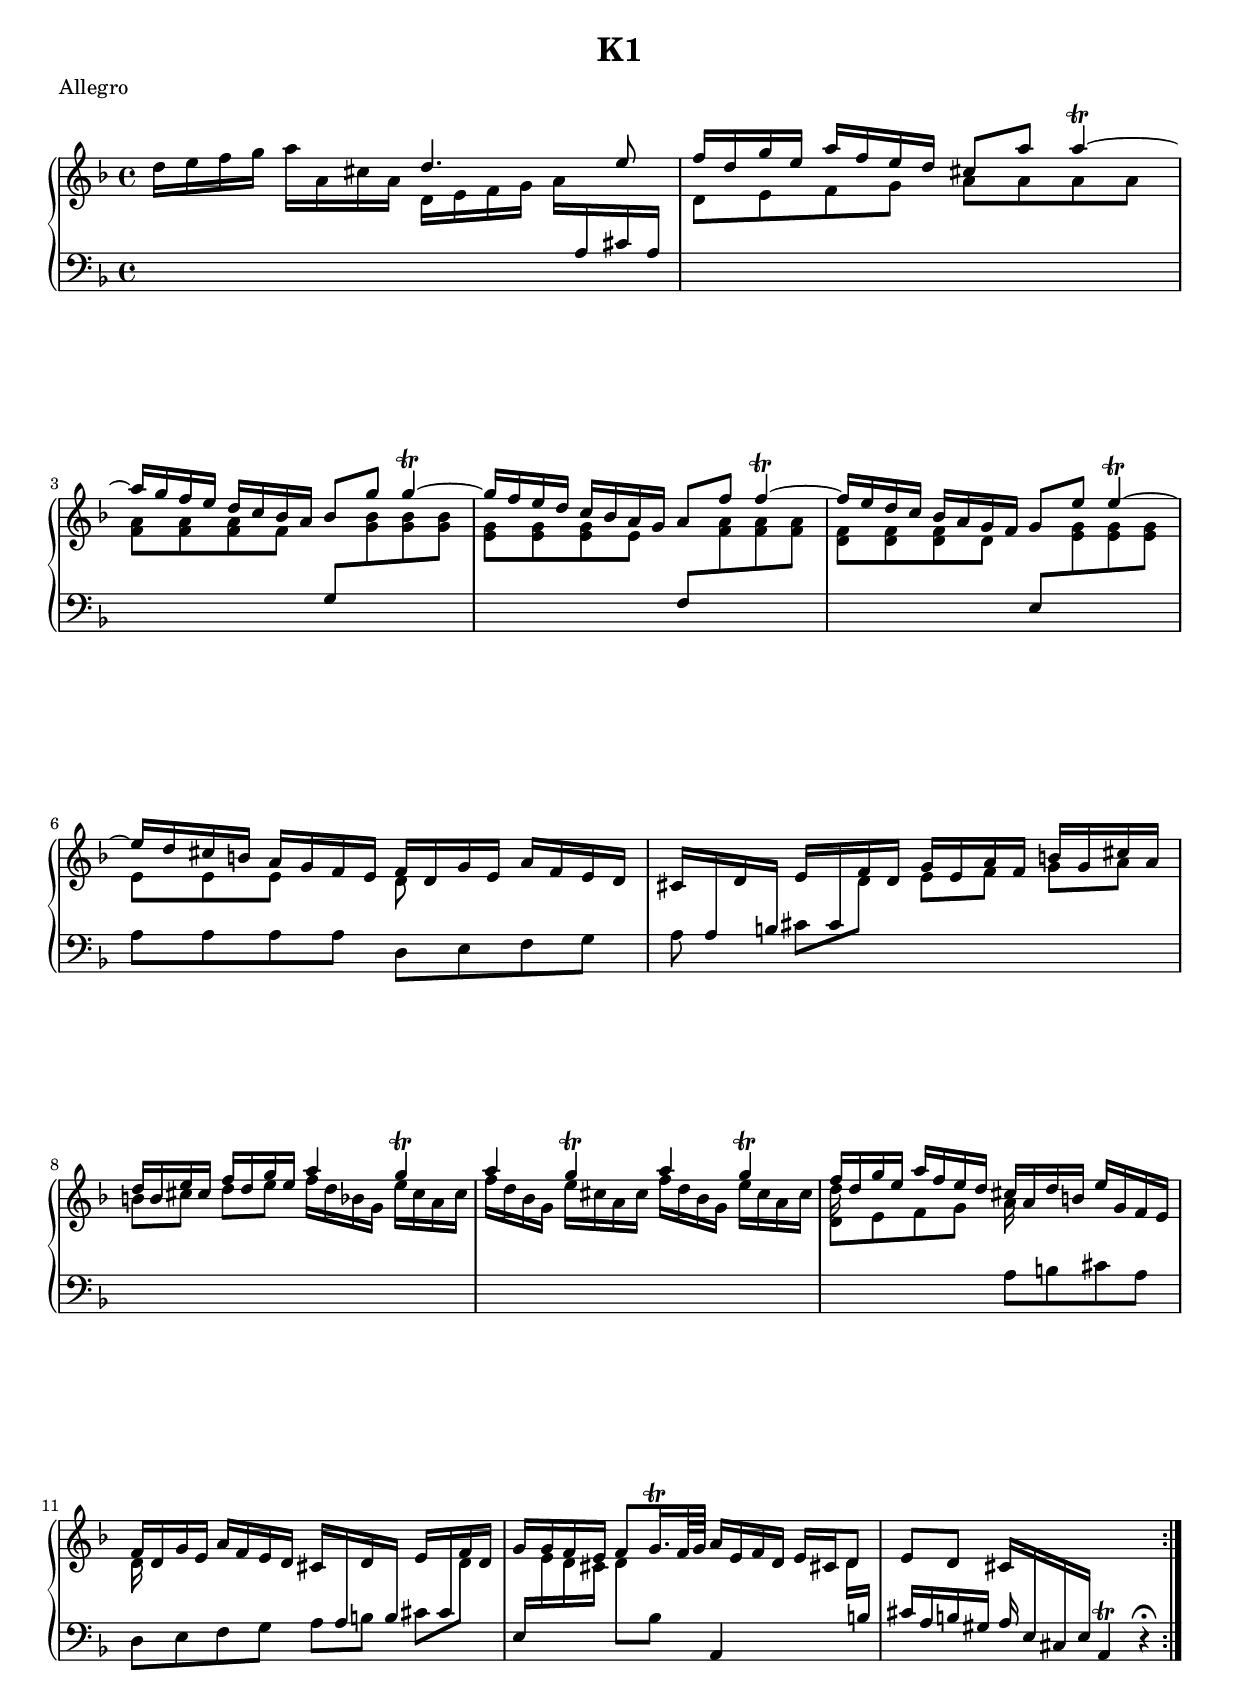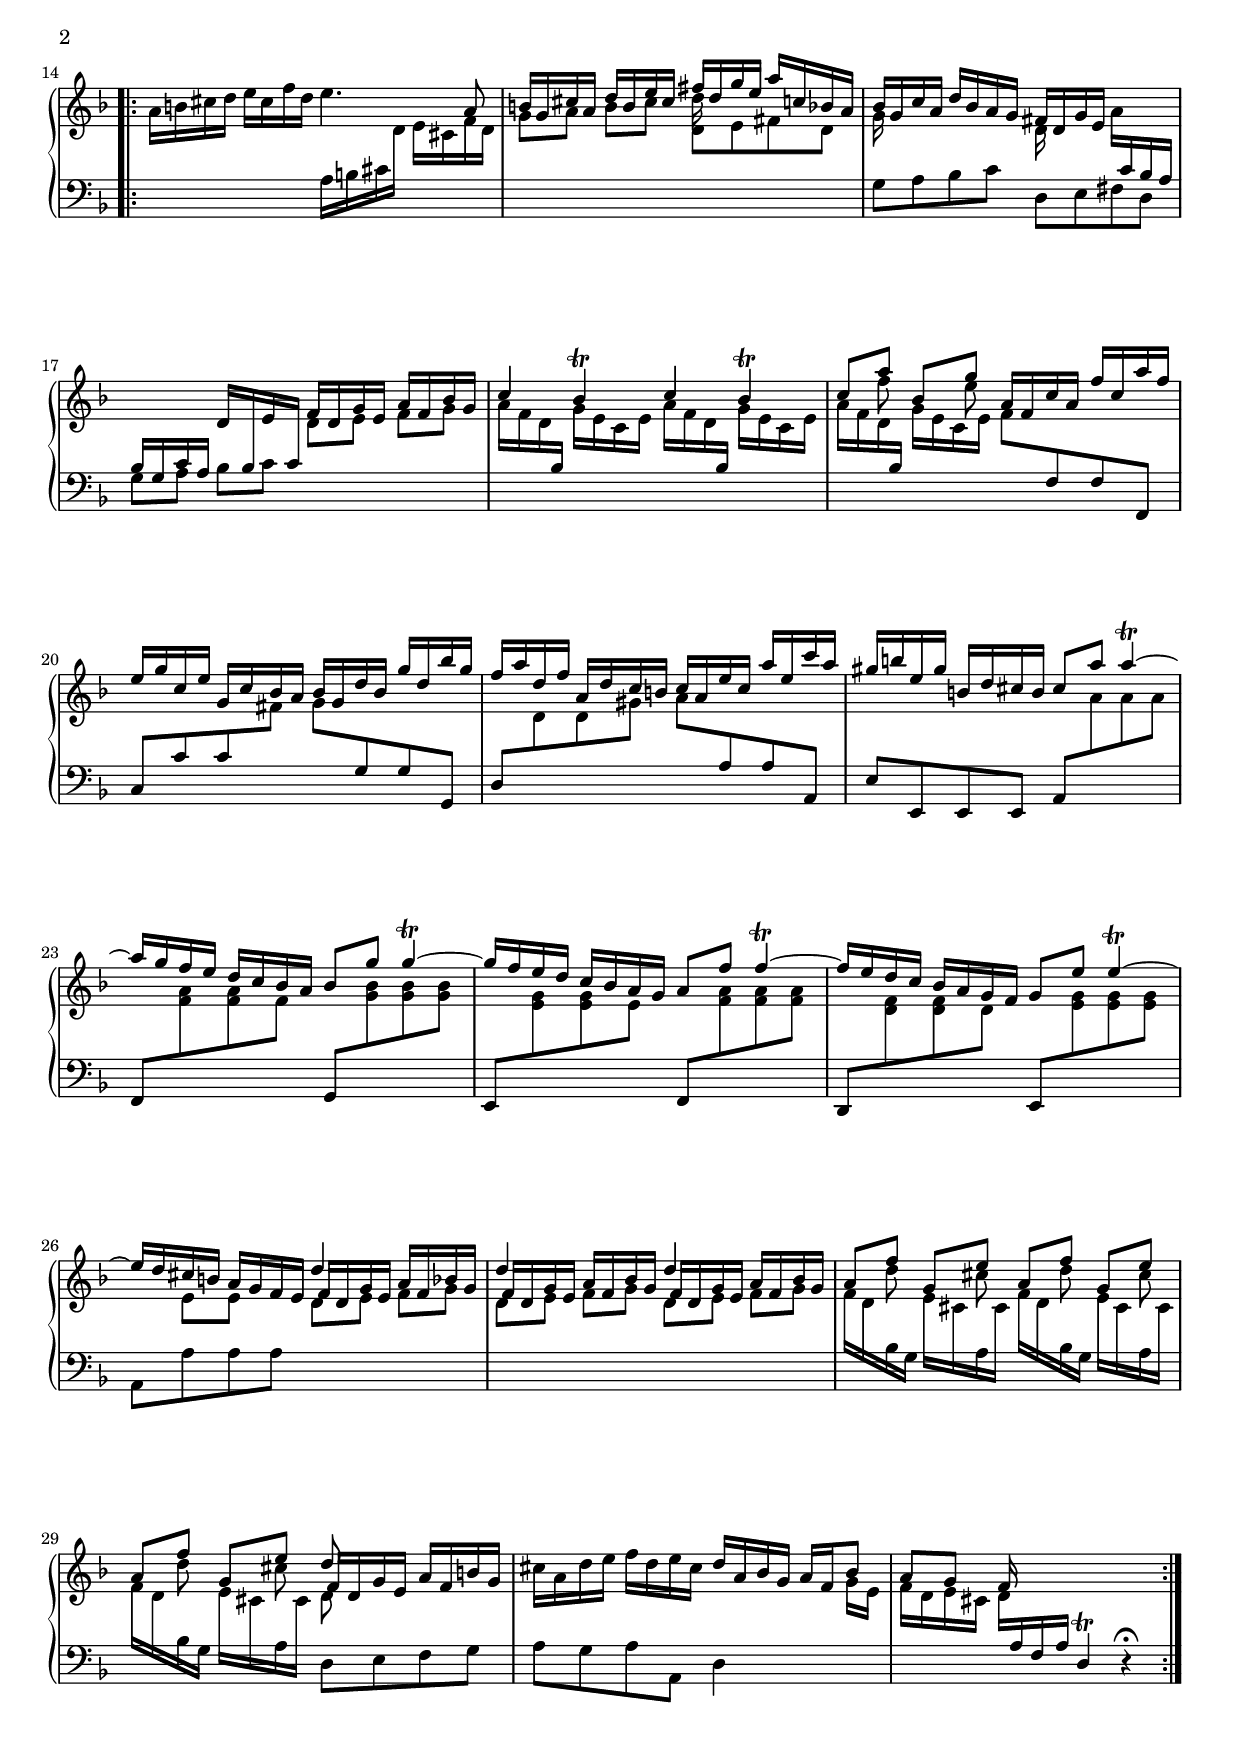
\version "2.18.2"

breaks = {
  \repeat volta 2 {
    s1*2 \break s1*3 \break s1*2 \break s1*3 \break s1*3 \pageBreak
  }
  \repeat volta 2 {
    s1*3 \break s1*3 \break s1*3 \break s1*3 \break s1*3 \break s1*3 \pageBreak
  }
}

#(set-global-staff-size 18)

\paper {
  #(set-paper-size "a4")
  %print-page-number = ##f
  %between-system-padding = #0.1
  %between-system-space = #0.1
  %ragged-last-bottom = ##f
  %ragged-bottom = ##f
}

\version "2.18.2"

su = \stemUp
sd = \stemDown
sn = \stemNeutral
tu = \tieUp
td = \tieDown
tn = \tieNeutral
cstr = \change Staff = "right"
cstl = \change Staff = "left"

global = {
  \key d \minor
  \time 4/4
}

right = \relative c'' {
  \global
 
  \repeat volta 2 {
    \tieUp
    d16 e f g a a, cis a \su d4. e8
    f16 d g e a f e d cis8 a' a4-\trill ~
    
    a16 g f e d c bes a bes8 g' g4-\trill ~
    g16 f e d c bes a g a8 f' f4-\trill ~
    f16 e d c bes a g f g8 e' e4-\trill ~
    
    e16 d cis b a g f e f d g e a f e d
    cis \cstl a \cstr d \cstl b \cstr e \cstl cis \cstr f d g e a f b g cis a
    
    d b e cis f d g e a4 g-\trill
    a g-\trill a g-\trill
    f16 d g e a f e d cis a d b e g, f e
    
    << { f d g e } \\ { d16 } >> a' f e d cis \cstl a \cstr d \cstl b \cstr e \cstl cis \cstr f d
    g g f e f8 g16.-\trill f64 g a16 e f d e cis! d8
    e d cis16 \cstl e, cis e a,4-\trill r-\fermata
  }
  
  \repeat volta 2 {
    \cstr \sd a''16 b cis d e cis f d e4. \su a,8
    b16 g cis a d b e cis <<{ fis d g e } \\ {d}>> a' c, bes a
    <<{ bes g c a } \\ {g}>> d' bes a g <<{ fis d g e } \\ {d}>> \sd a' \cstl \su c, bes a
    
    bes g c a \cstr d \cstl bes \cstr e \cstl c \cstr f d g e a f bes g
    c4 bes-\trill c bes-\trill
    <<{ c8[ a'] bes,[ g'] } \\ { s8 f s e }>> a,16 f c' a f' c a' f
    
    e g c, e g, c bes a bes g d' bes g' d bes' g
    f a d, f a, d c b c a e' c a' e c' a
    gis b e, gis \once \override Beam #'positions = #'(5 . 5) b, d cis b cis8 a' a4-\trill ~
    
    a16 g f e d c bes a bes8 g' g4-\trill ~
    g16 f e d c bes a g a8 f' f4-\trill ~ 
    f16 e d c bes a g f g8 e' e4-\trill ~ 
    
    e16 d cis b a g f e \repeat unfold 3 { <<{ \shiftOn f d g e } \\ {\su d'4}>> a16 f bes g }
    \repeat unfold 3 { <<{ a8[ f'] g,[ e'] } \\ { s d s cis }>> }
    <<{ d8 } \\ { d, } \\ 
      { \once \override Beam #'positions = #'(2 . 2) f16 d g e a f b g }>>
    
    \sd cis a d e f d e cis \su d a bes g a f bes8 
    a g f16 s8. s2
  }
}
 
left = \relative c' {
  \global
  
  \repeat volta 2 {
    s2 \cstr \sd d16 e f g a \cstl \su a, cis a
    \cstr \sd d8 e f g a a a a
    
    <f a> q q f \cstl \su g, \cstr \sd <g' bes> q q
    <e g> q q e \cstl \su f, \cstr \sd <f' a> q q
    <d f> q q d \cstl \su e, \cstr \sd <e' g> q q
    
    <<{ \sd e e e s d } \\ { \cstl \sd a a a a d, e f g }>>
    \cstl a s8 cis8[ \cstr d] e[ f] g[ a]
    
    b[ cis] d[ e] f16 d bes g e' cis a cis
    f d bes g e' cis a cis f d bes g e' cis a cis
    <<{ \sd d } \\ { d,8 e f g }>> <<{ \sd a16 } \\ { \cstl a,8 b cis a }>>
    
    \cstl d, e f g a[ b] cis[ \cstr d] 
    \cstl \su e,16 \cstr \sd e' d cis 
    \once \override Beam #'positions = #'(-11 . -11) 
    d8 \cstl bes \su a,4 s8 \cstr \sd d'16 \cstl \su b
    cis a b gis a s8. s2 
  }
  
  \repeat volta 2 {
    s2 \sd a16 b cis \cstr d e cis f d
    g8[ a] b[ cis] d,8 e fis d
    \cstl g, a bes c d, e fis d
    
    g8[ a] bes[ c] \cstr d[ e] f[ g]
    \repeat unfold 3 { a16 f d \cstl \su bes \cstr \sd g' e c e }
    f8 \cstl \su f, f f,
    
    c' c' c \cstr \sd fis g \cstl \su g, g g,
    d' \cstr \sd d' d gis a \cstl \su a, a a,
    e' e, e e a \cstr \sd a'' a a
    
    \cstl \su f,, \cstr \sd <f'' a> q f \cstl \su g,, \cstr \sd <g'' bes> q q
    \cstl \su e,, \cstr \sd <e'' g> q e \cstl \su f,, \cstr \sd <f'' a> q q 
    \cstl \su d,, \cstr \sd <d'' f> q d \cstl \su e,, \cstr \sd <e'' g> q q 
    
    <<{ s8 \sd e e s } \\ { \cstl a,, a' a a }>> 
    \repeat unfold 3 { d[ e] f[ g] }
    \repeat unfold 3 { f16 d \cstl bes g \cstr e' cis \cstl a \cstr cis }
    
    \cstl d,8 e f g
    a g a a, d4 s8 \cstr g'16 e
    f d e cis d \cstl \su a f a d,4-\trill r-\fermata
  }
}

\header {
  title = "K1"
  meter = "Allegro"
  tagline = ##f
}

\score {
  \new PianoStaff <<
    \new Staff = "right" {
      << 
        \breaks
        \right
      >>
    }
    \new Staff = "left" { 
      <<
      \clef bass \left 
      \breaks
      >>
    }
  >>
  \layout { indent = 0 }
}
